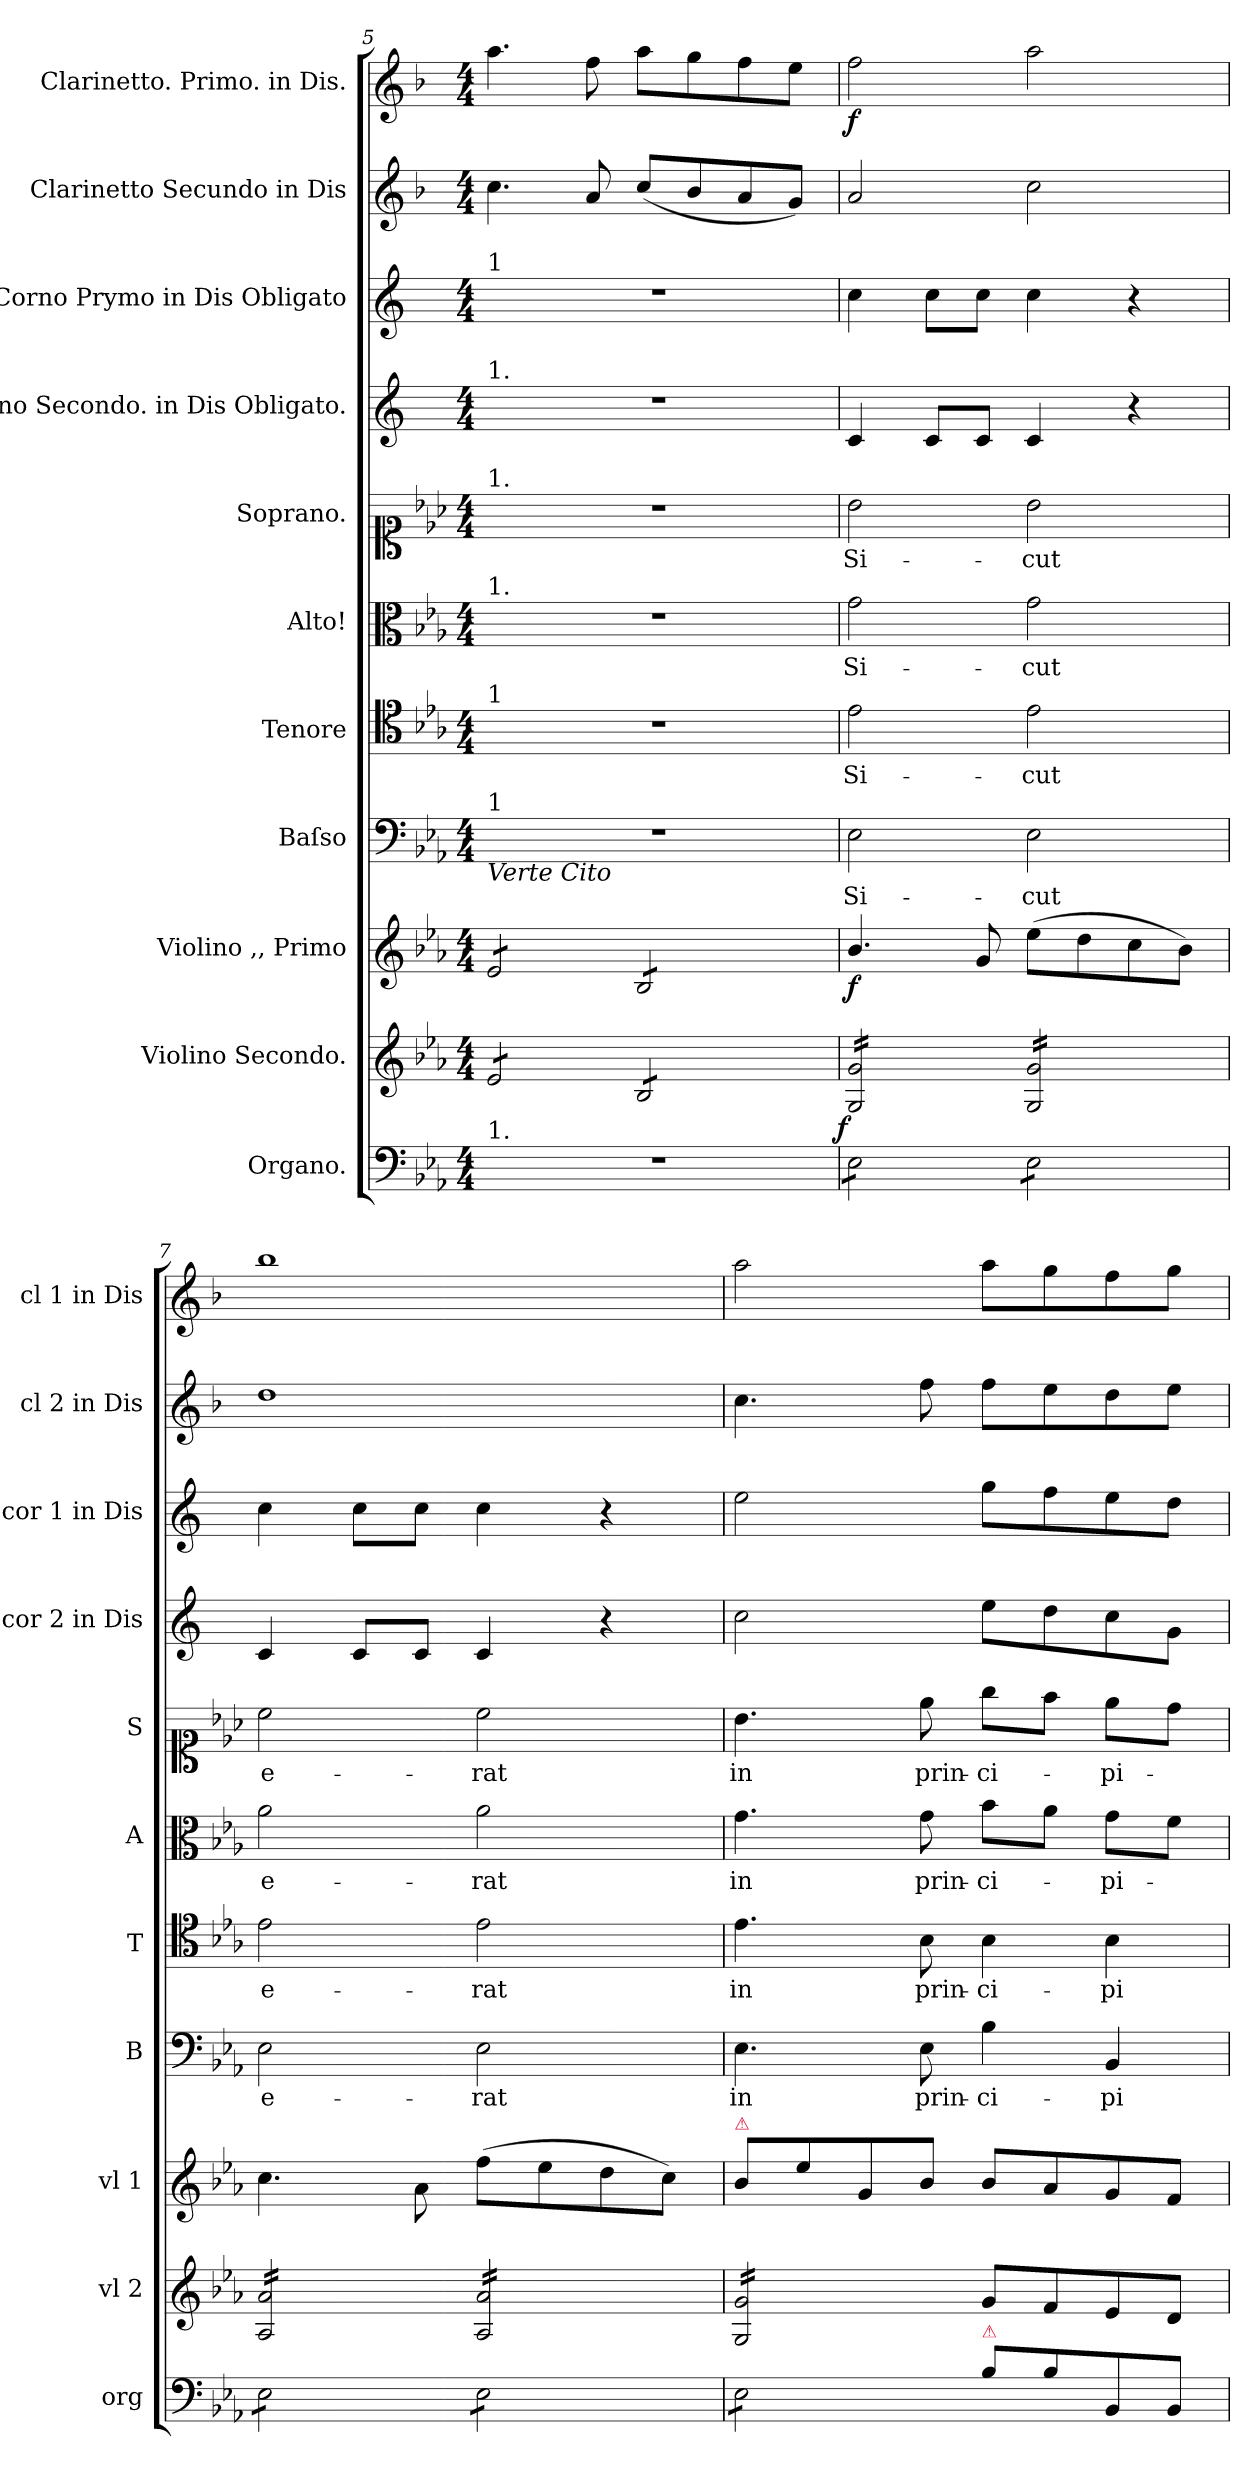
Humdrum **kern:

**kern	**kern	**dynam	**kern	**dynam	**kern	**text	**kern	**text	**kern	**text	**kern	**text	**kern	**kern	**kern	**kern	**dynam
*part11	*part10	*part10	*part9	*part9	*part8	*part8	*part7	*part7	*part6	*part6	*part5	*part5	*part4	*part3	*part2	*part1	*part1
*staff11	*staff10	*staff10	*staff9	*staff9	*staff8	*staff8	*staff7	*staff7	*staff6	*staff6	*staff5	*staff5	*staff4	*staff3	*staff2	*staff1	*staff1
*I"Organo.	*I"Violino Secondo.	*	*I"Violino ,, Primo	*	*I"Baſso	*	*I"Tenore	*	*I"Alto!	*	*I"Soprano.	*	*I"Corno Secondo. in Dis Obligato.	*I"Corno Prymo in Dis Obligato	*I"Clarinetto Secundo in Dis	*I"Clarinetto. Primo. in Dis.	*
*I'org	*I'vl 2	*	*I'vl 1	*	*I'B	*	*I'T	*	*I'A	*	*I'S	*	*I'cor 2 in Dis	*I'cor 1 in Dis	*I'cl 2 in Dis	*I'cl 1 in Dis	*
*clefF4	*clefG2	*	*clefG2	*	*clefF4	*	*clefC4	*	*clefC3	*	*clefC1	*	*clefG2	*clefG2	*clefG2	*clefG2	*
*	*	*	*	*	*	*	*	*	*	*	*	*	*ITrd5c9	*ITrd5c9	*ITrd1c2	*ITrd1c2	*
*k[b-e-a-]	*k[b-e-a-]	*	*k[b-e-a-]	*	*k[b-e-a-]	*	*k[b-e-a-]	*	*k[b-e-a-]	*	*k[b-e-a-]	*	*k[b-e-a-]	*k[b-e-a-]	*k[b-e-a-]	*k[b-e-a-]	*
*E-:	*E-:	*	*E-:	*	*E-:	*	*E-:	*	*E-:	*	*E-:	*	*E-:	*E-:	*E-:	*E-:	*
*M4/4	*M4/4	*	*M4/4	*	*M4/4	*	*M4/4	*	*M4/4	*	*M4/4	*	*M4/4	*M4/4	*M4/4	*M4/4	*
=5	=5	=5	=5	=5	=5	=5	=5	=5	=5	=5	=5	=5	=5	=5	=5	=5	=5
!	!	!	!	!	!	!	!	!	!	!	!	!	!	!LO:TX:a:t=1	!	!	!
!	!	!	!	!	!	!	!	!	!	!	!	!	!LO:TX:a:t=1.	!	!	!	!
!	!	!	!	!	!	!	!	!	!	!	!LO:TX:a:t=1.	!	!	!	!	!	!
!	!	!	!	!	!	!	!	!	!LO:TX:a:t=1.	!	!	!	!	!	!	!	!
!	!	!	!	!	!	!	!LO:TX:a:t=1	!	!	!	!	!	!	!	!	!	!
!	!	!	!	!	!LO:TX:b:i:t=Verte Cito	!	!	!	!	!	!	!	!	!	!	!	!
!	!	!	!	!	!LO:TX:a:t=1	!	!	!	!	!	!	!	!	!	!	!	!
!LO:TX:a:t=1.	!	!	!	!	!	!	!	!	!	!	!	!	!	!	!	!	!
*	*tremolo	*	*	*	*	*	*	*	*	*	*	*	*	*	*	*	*
*	*	*	*tremolo	*	*	*	*	*	*	*	*	*	*	*	*	*	*
1r	8e-/L	.	8e-/L	.	1r	.	1r	.	1r	.	1r	.	1r	1r	4.b-\	4.gg\	.
.	8e-/	.	8e-/	.	.	.	.	.	.	.	.	.	.	.	.	.	.
.	8e-/	.	8e-/	.	.	.	.	.	.	.	.	.	.	.	.	.	.
.	8e-/J	.	8e-/J	.	.	.	.	.	.	.	.	.	.	.	8g/	8ee-\	.
.	8B-/L	.	8B-/L	.	.	.	.	.	.	.	.	.	.	.	(8b-/L	8gg\L	.
.	8B-/	.	8B-/	.	.	.	.	.	.	.	.	.	.	.	8a-/	8ff\	.
.	8B-/	.	8B-/	.	.	.	.	.	.	.	.	.	.	.	8g/	8ee-\	.
.	8B-/J	.	8B-/J	.	.	.	.	.	.	.	.	.	.	.	8f/J)	8dd\J	.
*	*	*	*Xtremolo	*	*	*	*	*	*	*	*	*	*	*	*	*	*
=6	=6	=6	=6	=6	=6	=6	=6	=6	=6	=6	=6	=6	=6	=6	=6	=6	=6
!	!	!LO:DY:rj	!	!	!	!	!	!	!	!	!	!	!	!	!	!	!
*tremolo	*	*	*	*	*	*	*	*	*	*	*	*	*	*	*	*	*
8E-\L	16G/ 16g/LL	f.	4.b-/	f	2E-\	Si-	2e-\	Si-	2g\	Si-	2b-\	Si-	4E-/	4e-\	2g/	2ee-\	f
.	16G/ 16g/	.	.	.	.	.	.	.	.	.	.	.	.	.	.	.	.
8E-\	16G/ 16g/	.	.	.	.	.	.	.	.	.	.	.	.	.	.	.	.
.	16G/ 16g/	.	.	.	.	.	.	.	.	.	.	.	.	.	.	.	.
8E-\	16G/ 16g/	.	.	.	.	.	.	.	.	.	.	.	8E-/L	8e-\L	.	.	.
.	16G/ 16g/	.	.	.	.	.	.	.	.	.	.	.	.	.	.	.	.
8E-\J	16G/ 16g/	.	8g/	.	.	.	.	.	.	.	.	.	8E-/J	8e-\J	.	.	.
.	16G/ 16g/JJ	.	.	.	.	.	.	.	.	.	.	.	.	.	.	.	.
8E-\L	16G/ 16g/LL	.	(8ee-\L	.	2E-\	-cut	2e-\	-cut	2g\	-cut	2b-\	-cut	4E-/	4e-\	2b-\	2gg\	.
.	16G/ 16g/	.	.	.	.	.	.	.	.	.	.	.	.	.	.	.	.
8E-\	16G/ 16g/	.	8dd\	.	.	.	.	.	.	.	.	.	.	.	.	.	.
.	16G/ 16g/	.	.	.	.	.	.	.	.	.	.	.	.	.	.	.	.
8E-\	16G/ 16g/	.	8cc\	.	.	.	.	.	.	.	.	.	4r	4r	.	.	.
.	16G/ 16g/	.	.	.	.	.	.	.	.	.	.	.	.	.	.	.	.
8E-\J	16G/ 16g/	.	8b-\J)	.	.	.	.	.	.	.	.	.	.	.	.	.	.
.	16G/ 16g/JJ	.	.	.	.	.	.	.	.	.	.	.	.	.	.	.	.
=7	=7	=7	=7	=7	=7	=7	=7	=7	=7	=7	=7	=7	=7	=7	=7	=7	=7
8E-\L	16A-/ 16a-/LL	.	4.cc\	.	2E-\	e-	2e-\	e-	2a-\	e-	2cc\	e-	4E-/	4e-\	1cc	1aa-	.
.	16A-/ 16a-/	.	.	.	.	.	.	.	.	.	.	.	.	.	.	.	.
8E-\	16A-/ 16a-/	.	.	.	.	.	.	.	.	.	.	.	.	.	.	.	.
.	16A-/ 16a-/	.	.	.	.	.	.	.	.	.	.	.	.	.	.	.	.
8E-\	16A-/ 16a-/	.	.	.	.	.	.	.	.	.	.	.	8E-/L	8e-\L	.	.	.
.	16A-/ 16a-/	.	.	.	.	.	.	.	.	.	.	.	.	.	.	.	.
8E-\J	16A-/ 16a-/	.	8a-\	.	.	.	.	.	.	.	.	.	8E-/J	8e-\J	.	.	.
.	16A-/ 16a-/JJ	.	.	.	.	.	.	.	.	.	.	.	.	.	.	.	.
8E-\L	16A-/ 16a-/LL	.	(8ff\L	.	2E-\	-rat	2e-\	-rat	2a-\	-rat	2cc\	-rat	4E-/	4e-\	.	.	.
.	16A-/ 16a-/	.	.	.	.	.	.	.	.	.	.	.	.	.	.	.	.
8E-\	16A-/ 16a-/	.	8ee-\	.	.	.	.	.	.	.	.	.	.	.	.	.	.
.	16A-/ 16a-/	.	.	.	.	.	.	.	.	.	.	.	.	.	.	.	.
8E-\	16A-/ 16a-/	.	8dd\	.	.	.	.	.	.	.	.	.	4r	4r	.	.	.
.	16A-/ 16a-/	.	.	.	.	.	.	.	.	.	.	.	.	.	.	.	.
8E-\J	16A-/ 16a-/	.	8cc\J)	.	.	.	.	.	.	.	.	.	.	.	.	.	.
.	16A-/ 16a-/JJ	.	.	.	.	.	.	.	.	.	.	.	.	.	.	.	.
=8	=8	=8	=8	=8	=8	=8	=8	=8	=8	=8	=8	=8	=8	=8	=8	=8	=8
!	!	!	!LO:TX:a:color=crimson:t=⚠	!	!	!	!	!	!	!	!	!	!	!	!	!	!
8E-\L	16G/ 16g/LL	.	8b-\L	.	4.E-\	in	4.e-\	in	4.g\	in	4.b-\	in	2e-\	2g\	4.b-\	2gg\	.
.	16G/ 16g/	.	.	.	.	.	.	.	.	.	.	.	.	.	.	.	.
8E-\	16G/ 16g/	.	8ee-\	.	.	.	.	.	.	.	.	.	.	.	.	.	.
.	16G/ 16g/	.	.	.	.	.	.	.	.	.	.	.	.	.	.	.	.
8E-\	16G/ 16g/	.	8g/	.	.	.	.	.	.	.	.	.	.	.	.	.	.
.	16G/ 16g/	.	.	.	.	.	.	.	.	.	.	.	.	.	.	.	.
8E-\J	16G/ 16g/	.	8b-/J	.	8E-\	prin-	8B-\	prin-	8g\	prin-	8ee-\	prin-	.	.	8ee-\	.	.
*Xtremolo	*	*	*	*	*	*	*	*	*	*	*	*	*	*	*	*	*
.	16G/ 16g/JJ	.	.	.	.	.	.	.	.	.	.	.	.	.	.	.	.
*	*Xtremolo	*	*	*	*	*	*	*	*	*	*	*	*	*	*	*	*
!LO:TX:a:color=crimson:t=⚠	!	!	!	!	!	!	!	!	!	!	!	!	!	!	!	!	!
8B-\L	8g/L	.	8b-/L	.	4B-\	-ci-	4B-\	-ci-	8b-\L	-ci-	8gg\L	-ci-	8g\L	8b-\L	8ee-\L	8gg\L	.
8B-\	8f/	.	8a-/	.	.	.	.	.	8a-\J	.	8ff\J	.	8f\	8a-\	8dd\	8ff\	.
8BB-/	8e-/	.	8g/	.	4BB-/	-pi-	4B-\	-pi-	8g\L	-pi-	8ee-\L	-pi-	8e-\	8g\	8cc\	8ee-\	.
8BB-/J	8d/J	.	8f/J	.	.	.	.	.	8f\J	.	8dd\J	.	8B-\J	8f\J	8dd\J	8ff\J	.
=	=	=	=	=	=	=	=	=	=	=	=	=	=	=	=	=	=
*-	*-	*-	*-	*-	*-	*-	*-	*-	*-	*-	*-	*-	*-	*-	*-	*-	*-
